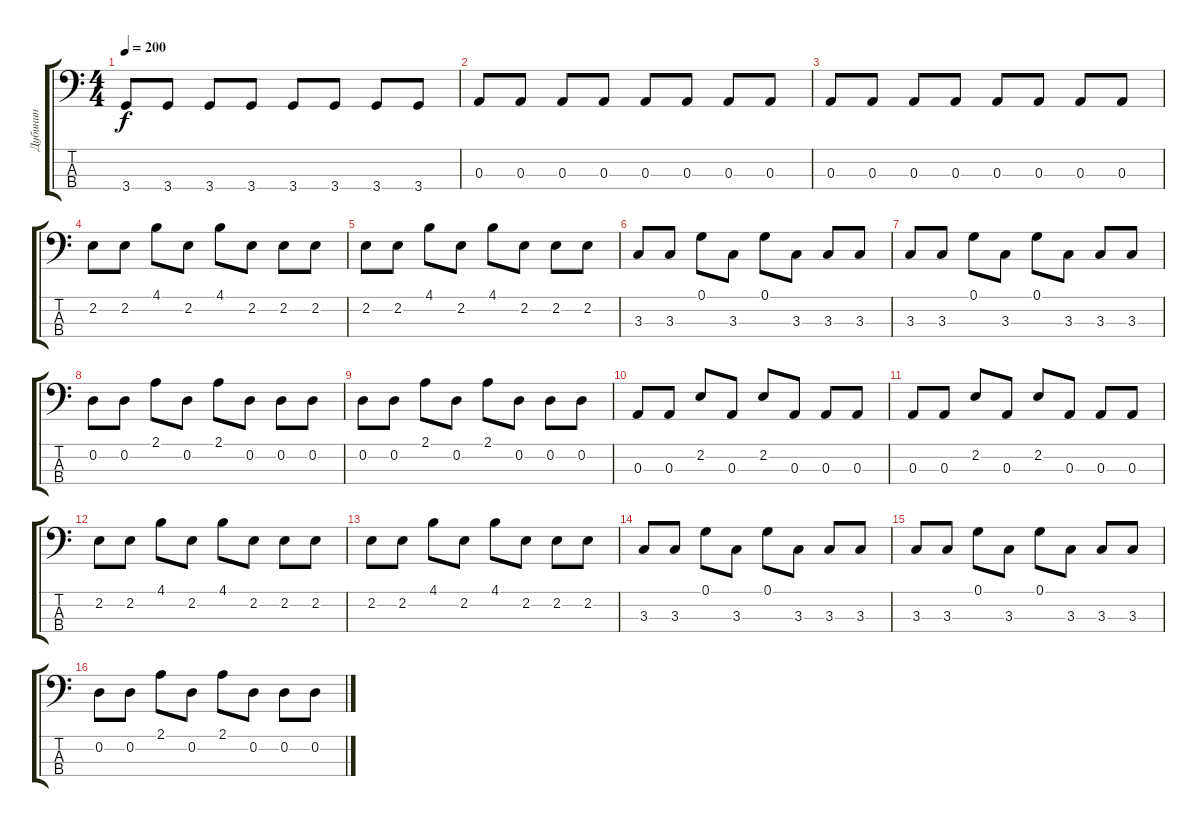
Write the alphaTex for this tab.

\track ("Дубинин" "Дубинин") {instrument electricbassfinger}
\staff {score tabs}
\tuning (G2 D2 A1 E1) {hide}
\ts (4 4)
\tempo 200
\clef f4
\ks c
3.4.8{dy f} 3.4.8 3.4.8 3.4.8 3.4.8 3.4.8 3.4.8 3.4.8 |
0.3.8 0.3.8 0.3.8 0.3.8 0.3.8 0.3.8 0.3.8 0.3.8 |
0.3.8 0.3.8 0.3.8 0.3.8 0.3.8 0.3.8 0.3.8 0.3.8 |
2.2.8 2.2.8 4.1.8 2.2.8 4.1.8 2.2.8 2.2.8 2.2.8 |
2.2.8 2.2.8 4.1.8 2.2.8 4.1.8 2.2.8 2.2.8 2.2.8 |
3.3.8 3.3.8 0.1.8 3.3.8 0.1.8 3.3.8 3.3.8 3.3.8 |
3.3.8 3.3.8 0.1.8 3.3.8 0.1.8 3.3.8 3.3.8 3.3.8 |
0.2.8 0.2.8 2.1.8 0.2.8 2.1.8 0.2.8 0.2.8 0.2.8 |
0.2.8 0.2.8 2.1.8 0.2.8 2.1.8 0.2.8 0.2.8 0.2.8 |
0.3.8 0.3.8 2.2.8 0.3.8 2.2.8 0.3.8 0.3.8 0.3.8 |
0.3.8 0.3.8 2.2.8 0.3.8 2.2.8 0.3.8 0.3.8 0.3.8 |
2.2.8 2.2.8 4.1.8 2.2.8 4.1.8 2.2.8 2.2.8 2.2.8 |
2.2.8 2.2.8 4.1.8 2.2.8 4.1.8 2.2.8 2.2.8 2.2.8 |
3.3.8 3.3.8 0.1.8 3.3.8 0.1.8 3.3.8 3.3.8 3.3.8 |
3.3.8 3.3.8 0.1.8 3.3.8 0.1.8 3.3.8 3.3.8 3.3.8 |
0.2.8 0.2.8 2.1.8 0.2.8 2.1.8 0.2.8 0.2.8 0.2.8
